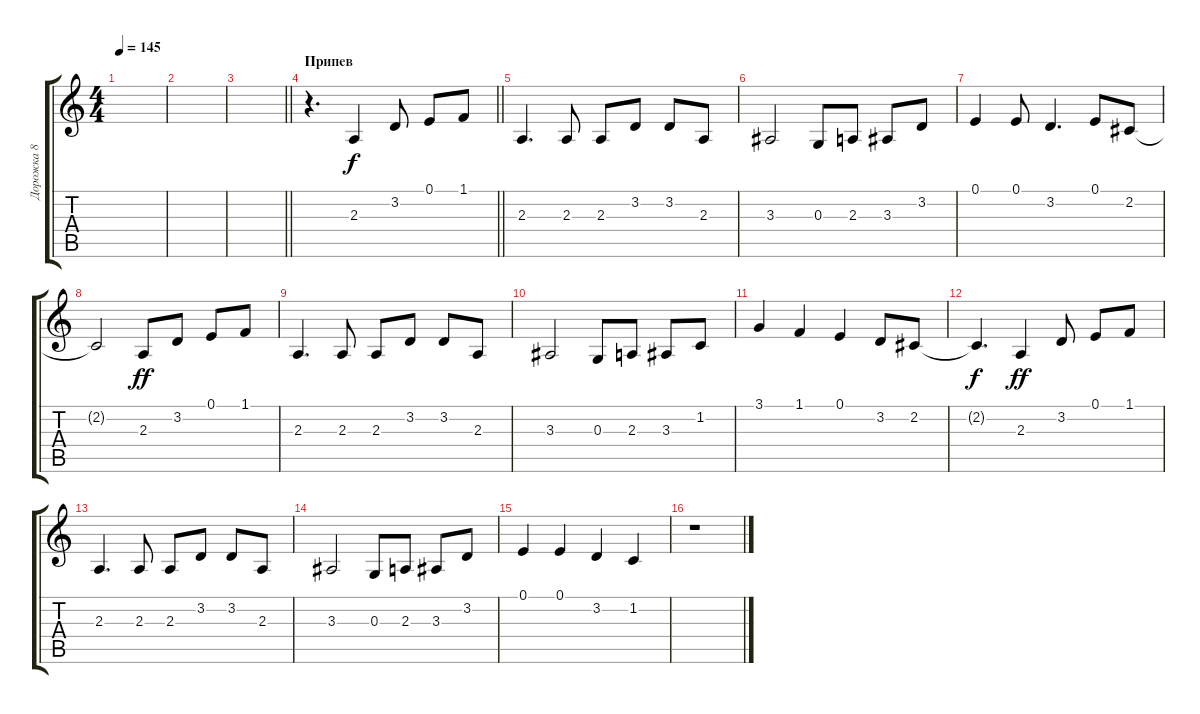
\track ("Дорожка 8" "Дорожка 8") {instrument percussiveorgan}
\staff {score tabs}
\tuning (E4 B3 G3 D3 A2 E2) {hide}
\ts (4 4)
\tempo 145
\clef g2
\ks c
|
|
\barLineRight lightlight
|
\section ("" "Припев")
\barLineRight lightlight
r.4{d} 2.3.4 3.2.8 0.1.8 1.1.8 |
2.3.4{d} 2.3.8 2.3.8 3.2.8 3.2.8 2.3.8 |
3.3.2 0.3.8 2.3.8 3.3.8 3.2.8 |
0.1.4 0.1.8 3.2.4{d} 0.1.8 2.2.8 |
2.2{t}.2{dy f} 2.3.8{dy ff} 3.2.8 0.1.8 1.1.8 |
2.3.4{d} 2.3.8 2.3.8 3.2.8 3.2.8 2.3.8 |
3.3.2 0.3.8 2.3.8 3.3.8 1.2.8 |
3.1.4 1.1.4 0.1.4 3.2.8 2.2.8 |
2.2{t}.4{d dy f} 2.3.4{dy ff} 3.2.8 0.1.8 1.1.8 |
2.3.4{d} 2.3.8 2.3.8 3.2.8 3.2.8 2.3.8 |
3.3.2 0.3.8 2.3.8 3.3.8 3.2.8 |
0.1.4 0.1.4 3.2.4 1.2.4 |
r.1
